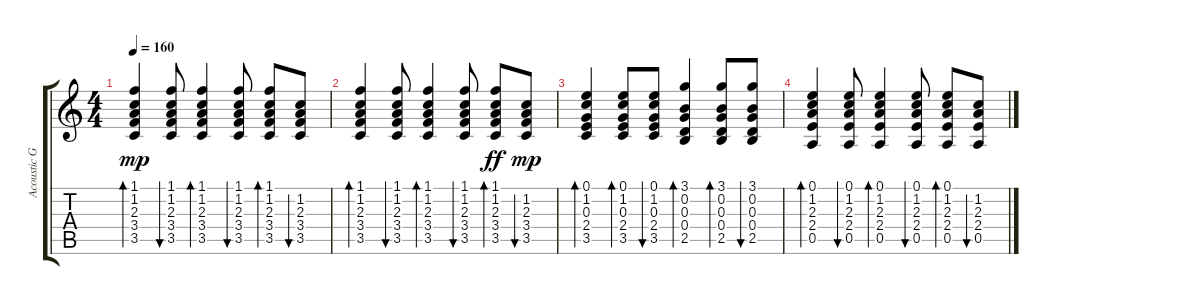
\track ("Acoustic Guitar (Rhythm)" "Acoustic G") {instrument acousticguitarsteel}
\staff {score tabs}
\tuning (E4 B3 G3 D3 A2 E2) {hide}
\ts (4 4)
\tempo 160
\clef g2
\ks c
(1.1 1.2 2.3 3.4 3.5).4{bd 60 dy mp} (1.1 1.2 2.3 3.4 3.5).8{bu 60} (1.1 1.2 2.3 3.4 3.5).4{bd 60} (1.1 1.2 2.3 3.4 3.5).8{bu 60} (1.1 1.2 2.3 3.4 3.5).8{bd 60} (1.2 2.3 3.4 3.5).8{bu 60} |
(1.1 1.2 2.3 3.4 3.5).4{bd 60} (1.1 1.2 2.3 3.4 3.5).8{bu 60} (1.1 1.2 2.3 3.4 3.5).4{bd 60} (1.1 1.2 2.3 3.4 3.5).8{bu 60} (1.1 1.2 2.3 3.4 3.5).8{bd 60 dy ff} (1.2 2.3 3.4 3.5).8{bu 60 dy mp} |
(0.1 1.2 0.3 2.4 3.5).4{bd 60} (0.1 1.2 0.3 2.4 3.5).8{bd 60} (0.1 1.2 0.3 2.4 3.5).8{bu 60} (3.1 0.2 0.3 0.4 2.5).4{bd 60} (3.1 0.2 0.3 0.4 2.5).8{bd 60} (3.1 0.2 0.3 0.4 2.5).8{bu 60} |
(0.1 1.2 2.3 2.4 0.5).4{bd 60} (0.1 1.2 2.3 2.4 0.5).8{bu 60} (0.1 1.2 2.3 2.4 0.5).4{bd 60} (0.1 1.2 2.3 2.4 0.5).8{bu 60} (0.1 1.2 2.3 2.4 0.5).8{bd 60} (1.2 2.3 2.4 0.5).8{bu 60}
